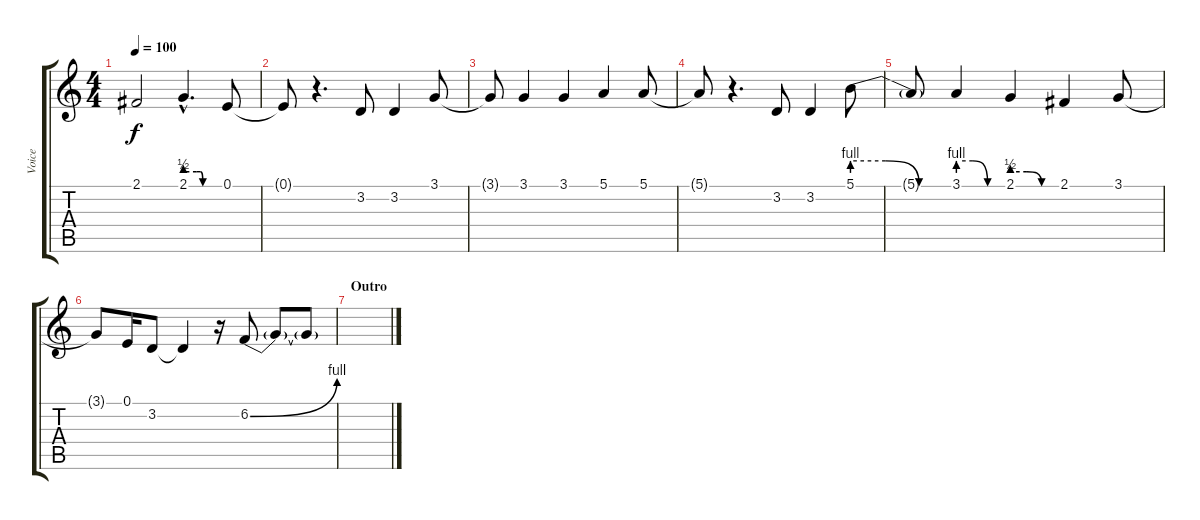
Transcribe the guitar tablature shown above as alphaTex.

\track ("Voice" "Voice") {instrument oboe}
\staff {score tabs}
\tuning (E4 B3 G3 D3 A2 E2) {hide}
\ts (4 4)
\tempo 100
\clef g2
\ks c
2.1.2{dy f} 2.1{be (custom 0 2 20 2 27 2 31 0 40 0 60 0) hac}.4{d} 0.1.8 |
0.1{t}.8 r.4{d} 3.2.8 3.2.4 3.1.8 |
3.1{t}.8 3.1.4 3.1.4 5.1.4 5.1.8 |
5.1{t}.8 r.4{d} 3.2.8 3.2.4 5.1{be (custom 0 4 20 4 40 0 60 0)}.8 |
5.1{t}.8 3.1{be (custom 0 4 20 4 40 0 60 0)}.4 2.1{be (custom 0 2 20 2 40 0 60 0)}.4 2.1.4 3.1.8 |
3.1{t}.8 0.1.16 3.2.8 3.2{t}.4 r.16 6.2{be (bend 0 0 60 4)}.8 6.2{t}.8 6.2{t}.8 |
\section ("" "Outro")
